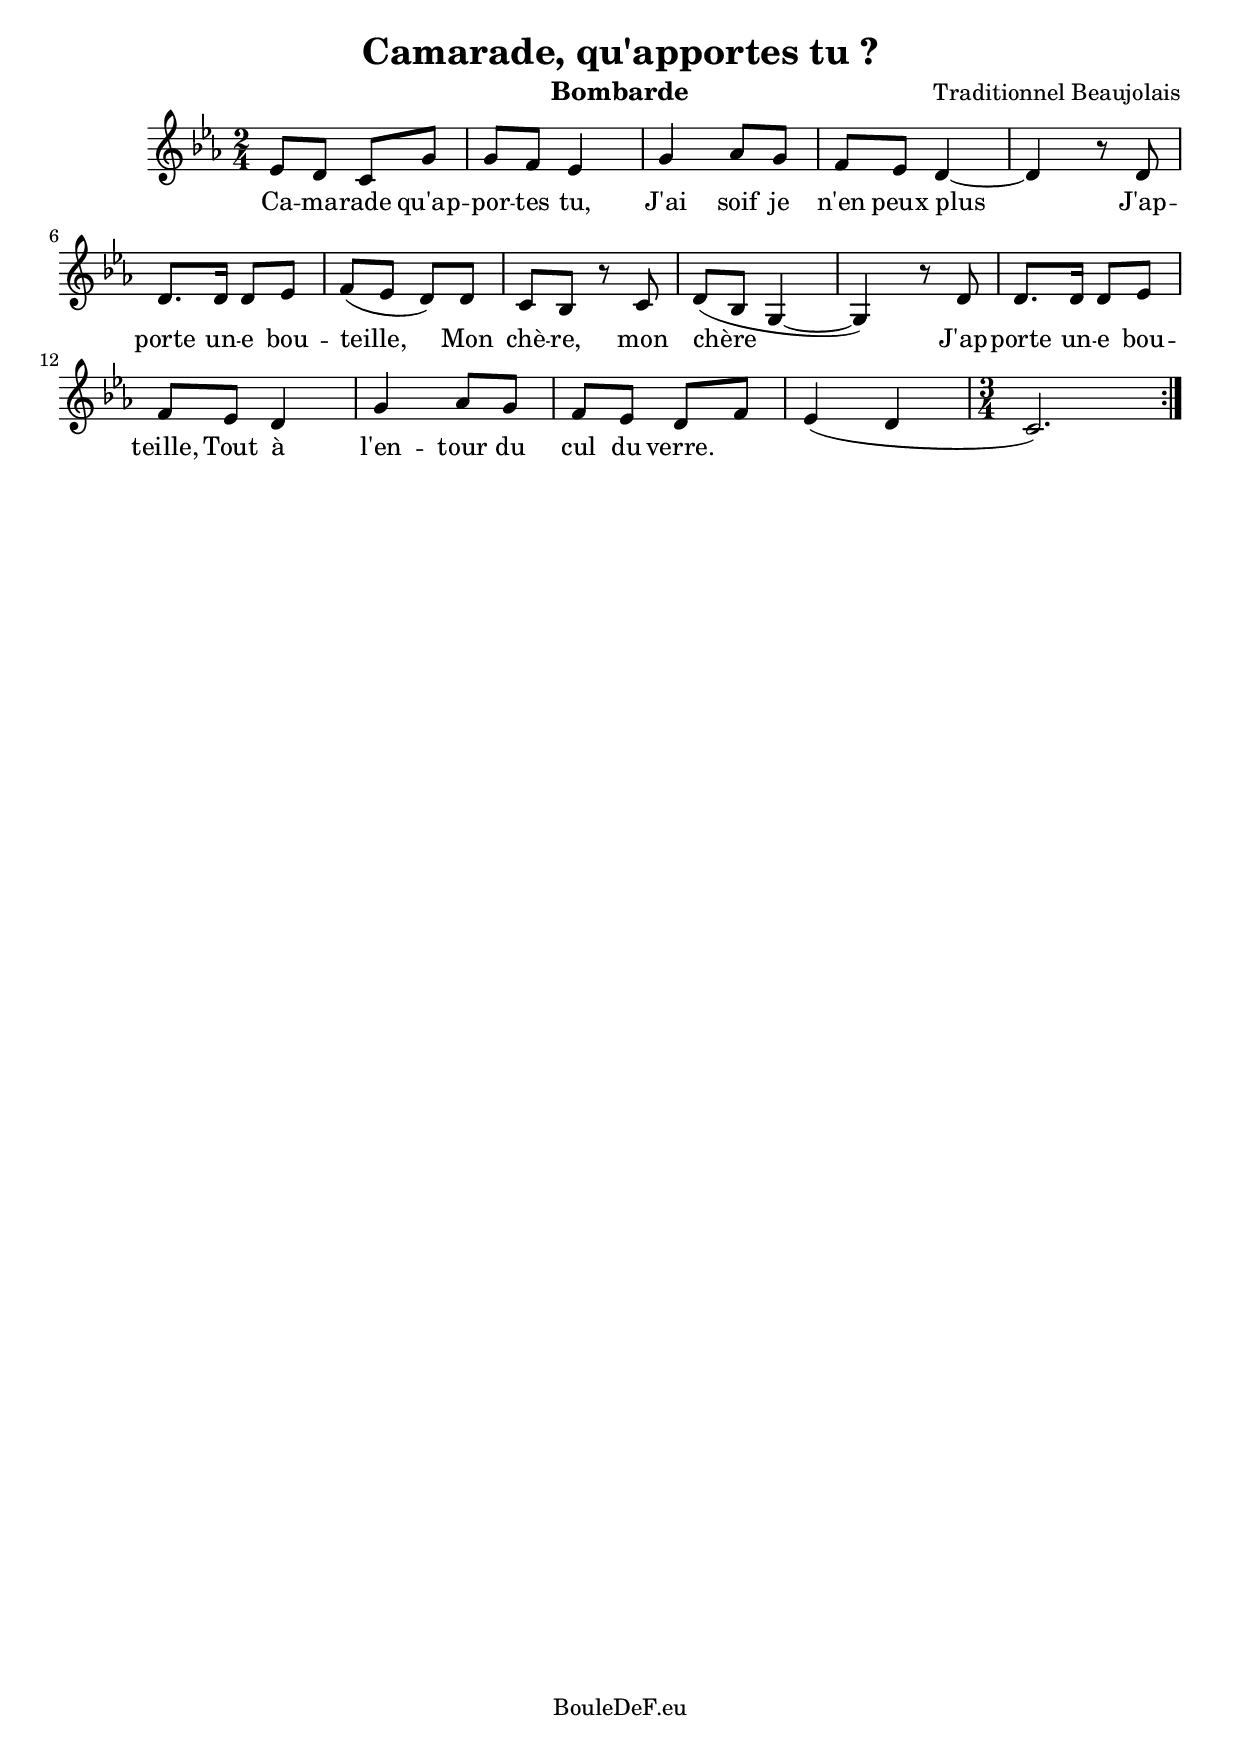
\version "2.16.0"
\include "italiano.ly"

\header {
	title = "Camarade, qu'apportes tu ?"
	composer = "Traditionnel Beaujolais"
	instrument = "Bombarde"
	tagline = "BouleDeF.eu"
}

\score {
	\new Staff \relative sib {
		\clef treble
		\key mib \major
		\time 2/4

		\repeat volta 2 {
			| mib8 re do sol'
			| sol8 fa mib4
			| sol4 lab8 sol
			| fa8 mib re4~
			| re4 r8 re8
			| re8. re16 re8 mib
			| fa8( mib re) re
			| do8 sib r do
			| re8( sib sol4~
			| sol4) r8 re'8
			| re8. re16 re8 mib
			| fa8 mib re4
			| sol4 lab8 sol
			| fa8 mib re fa
			| mib4( re
			\time 3/4
			| do2.)
		}
	}
	\addlyrics {
		| Ca -- ma -- rade qu'ap --
		| por -- tes tu,
		| J'ai soif je
		| n'en peux plus
		| J'ap --
		| porte un -- e bou -- teille, Mon
		| chè -- re, mon chère
		| J'ap --
		| porte un -- e bou -- teille,
		| Tout à l'en --
		| tour du cul du
		| verre.
	}
}
